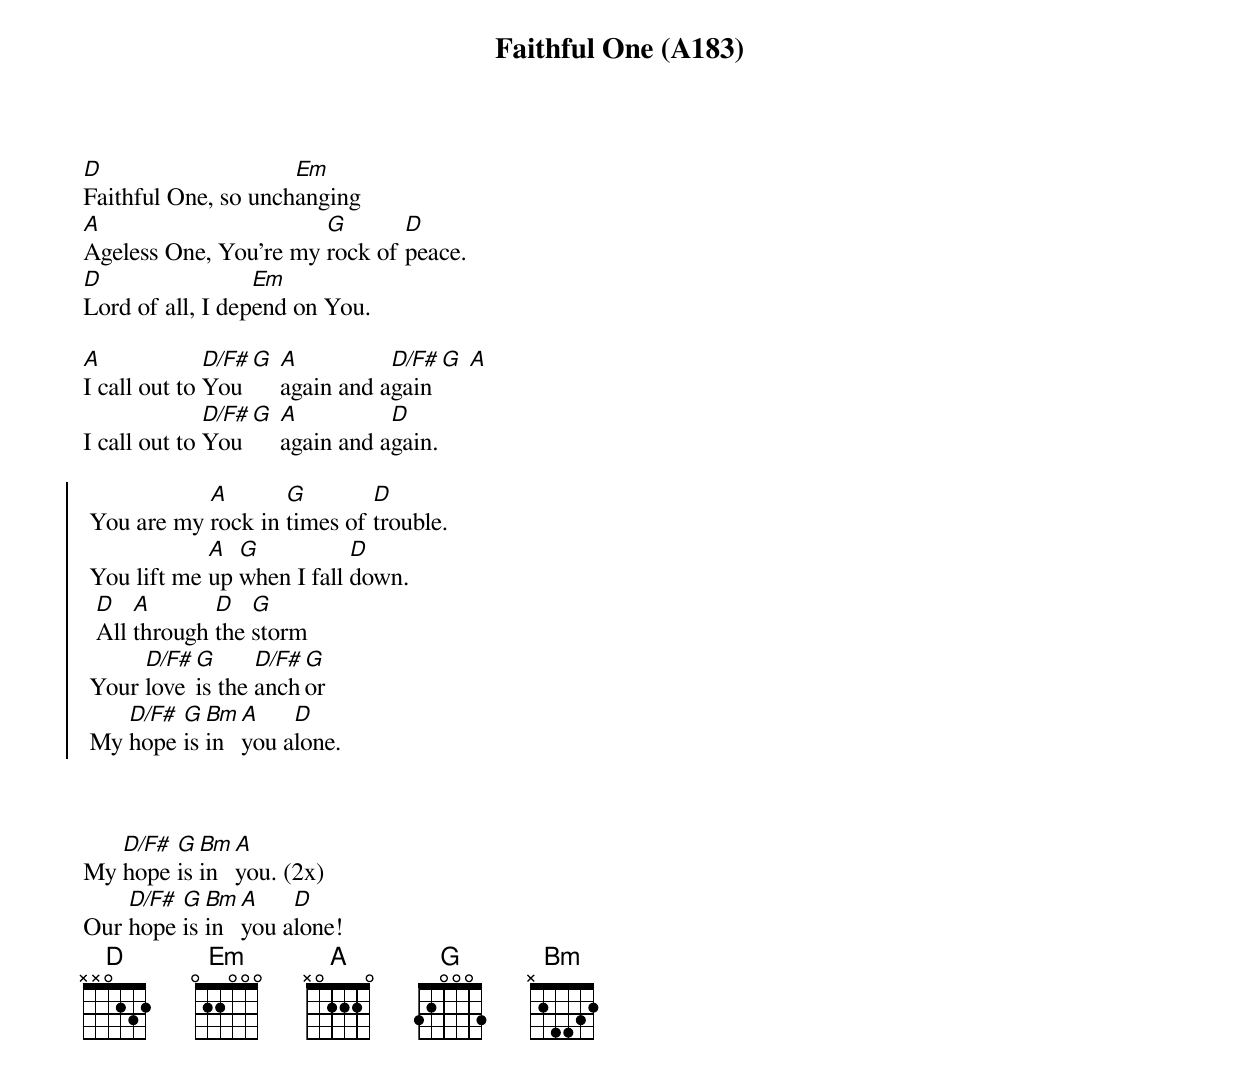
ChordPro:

{title: Faithful One (A183)}
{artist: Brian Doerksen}

[D]Faithful One, so unch[Em]anging
[A]Ageless One, You're my [G]rock of [D]peace.
[D]Lord of all, I dep[Em]end on You.

[A]I call out to [D/F#]You[G] [A]again and a[D/F#]gain[G] [A]
I call out to [D/F#]You[G] [A]again and a[D]gain.

{soc}
 You are my [A]rock in [G]times of [D]trouble.
 You lift me [A]up [G]when I fall [D]down.
  [D]All [A]through [D]the [G]storm
 Your [D/F#]love [G]is the [D/F#]anch[G]or
 My [D/F#]hope [G]is [Bm]in [A]you a[D]lone.
 {eoc}



My [D/F#]hope [G]is [Bm]in [A]you. (2x)
Our [D/F#]hope [G]is [Bm]in [A]you a[D]lone!
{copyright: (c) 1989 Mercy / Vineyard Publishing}
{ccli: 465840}
